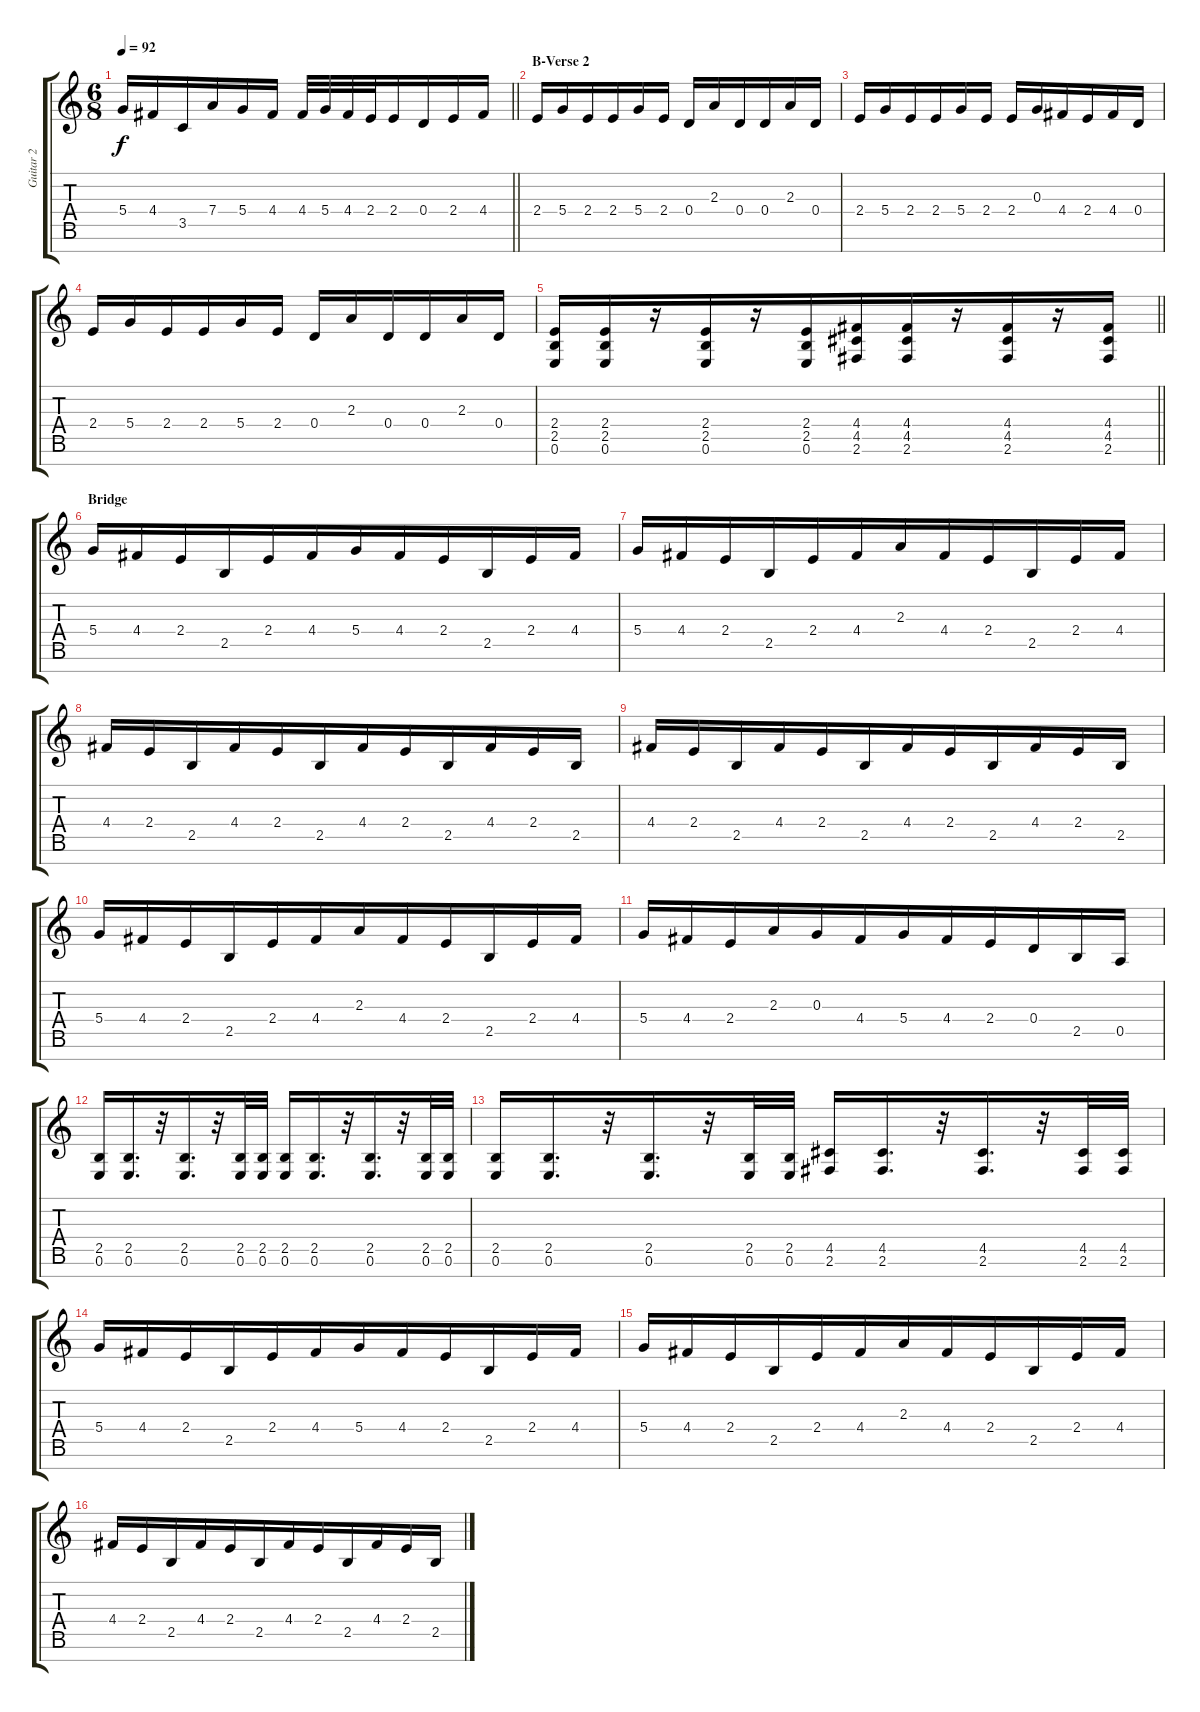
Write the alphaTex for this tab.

\track ("Guitar 2" "Guitar 2") {instrument distortionguitar bank 5}
\staff {score tabs}
\tuning (E4 B3 G3 D3 A2 E2 B1) {hide}
\ts (6 8)
\tempo 92
\clef g2
\barLineRight lightlight
\ks c
5.4.16{dy f} 4.4.16 3.5.16 7.4.16 5.4.16{beam merge} 4.4.16 4.4.32 5.4.32 4.4.32 2.4.32 2.4.16 0.4.16 2.4.16{beam merge} 4.4.16 |
\section ("" "B-Verse 2")
2.4.16 5.4.16 2.4.16{beam merge} 2.4.16 5.4.16 2.4.16 0.4.16 2.3.16 0.4.16{beam merge} 0.4.16{beam merge} 2.3.16 0.4.16 |
2.4.16 5.4.16 2.4.16{beam merge} 2.4.16{beam merge} 5.4.16 2.4.16 2.4.16 0.3.16 4.4.16 2.4.16{beam merge} 4.4.16 0.4.16 |
2.4.16 5.4.16 2.4.16{beam merge} 2.4.16 5.4.16 2.4.16 0.4.16 2.3.16 0.4.16{beam merge} 0.4.16{beam merge} 2.3.16 0.4.16 |
\barLineRight lightlight
(2.4 2.5 0.6).16{beam merge} (2.4 2.5 0.6).16 r.16{beam merge} (2.4 2.5 0.6).16 r.16{beam merge} (2.4 2.5 0.6).16{beam merge} (4.4 4.5 2.6).16{beam merge} (4.4 4.5 2.6).16{beam merge} r.16 (4.4 4.5 2.6).16{beam merge} r.16 (4.4 4.5 2.6).16 |
\section ("" "Bridge")
5.4.16 4.4.16 2.4.16{beam merge} 2.5.16 2.4.16 4.4.16{beam merge} 5.4.16 4.4.16 2.4.16{beam merge} 2.5.16 2.4.16 4.4.16 |
5.4.16 4.4.16 2.4.16{beam merge} 2.5.16 2.4.16 4.4.16{beam merge} 2.3.16 4.4.16 2.4.16{beam merge} 2.5.16 2.4.16 4.4.16 |
4.4.16 2.4.16{beam merge} 2.5.16 4.4.16 2.4.16{beam merge} 2.5.16{beam merge} 4.4.16 2.4.16 2.5.16 4.4.16 2.4.16 2.5.16 |
4.4.16 2.4.16{beam merge} 2.5.16 4.4.16 2.4.16{beam merge} 2.5.16{beam merge} 4.4.16 2.4.16 2.5.16 4.4.16 2.4.16 2.5.16 |
5.4.16 4.4.16 2.4.16{beam merge} 2.5.16 2.4.16 4.4.16{beam merge} 2.3.16 4.4.16 2.4.16{beam merge} 2.5.16 2.4.16 4.4.16 |
5.4.16{beam merge} 4.4.16 2.4.16{beam merge} 2.3.16 0.3.16 4.4.16{beam merge} 5.4.16 4.4.16 2.4.16 0.4.16 2.5.16{beam merge} 0.5.16 |
(2.5 0.6).16{beam merge} (2.5 0.6).16{d} r.32{beam merge} (2.5 0.6).16{d} r.32 (2.5 0.6).32 (2.5 0.6).32 (2.5 0.6).16{beam merge} (2.5 0.6).16{d} r.32{beam merge} (2.5 0.6).16{d} r.32 (2.5 0.6).32 (2.5 0.6).32 |
(2.5 0.6).16{beam merge} (2.5 0.6).16{d} r.32{beam merge} (2.5 0.6).16{d} r.32 (2.5 0.6).32 (2.5 0.6).32 (4.5 2.6).16{beam merge} (4.5 2.6).16{d} r.32{beam merge} (4.5 2.6).16{d} r.32 (4.5 2.6).32 (4.5 2.6).32 |
5.4.16 4.4.16 2.4.16{beam merge} 2.5.16 2.4.16 4.4.16{beam merge} 5.4.16 4.4.16 2.4.16{beam merge} 2.5.16 2.4.16 4.4.16 |
5.4.16 4.4.16 2.4.16{beam merge} 2.5.16 2.4.16 4.4.16{beam merge} 2.3.16 4.4.16 2.4.16{beam merge} 2.5.16 2.4.16 4.4.16 |
4.4.16 2.4.16{beam merge} 2.5.16 4.4.16 2.4.16{beam merge} 2.5.16{beam merge} 4.4.16 2.4.16 2.5.16 4.4.16 2.4.16 2.5.16
